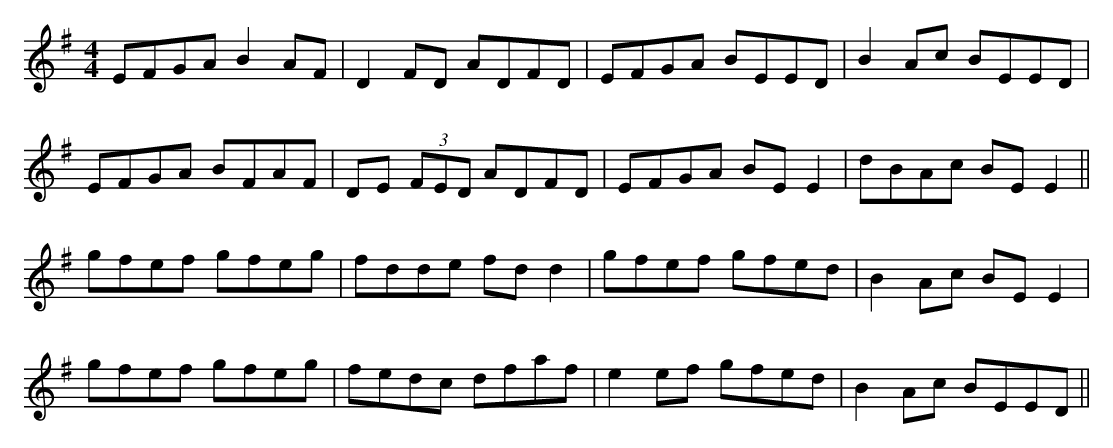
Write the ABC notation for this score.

X:1
M:4/4
K:Emin
EFGA B2 AF|D2 FD ADFD|EFGA BEED|B2 Ac BEED|
EFGA BFAF|DE (3FED ADFD|EFGA BEE2|dBAc BEE2||
gfef gfeg|fdde fdd2|gfef gfed|B2 Ac BEE2|
gfef gfeg|fedc dfaf|e2ef gfed|B2Ac BEED||
